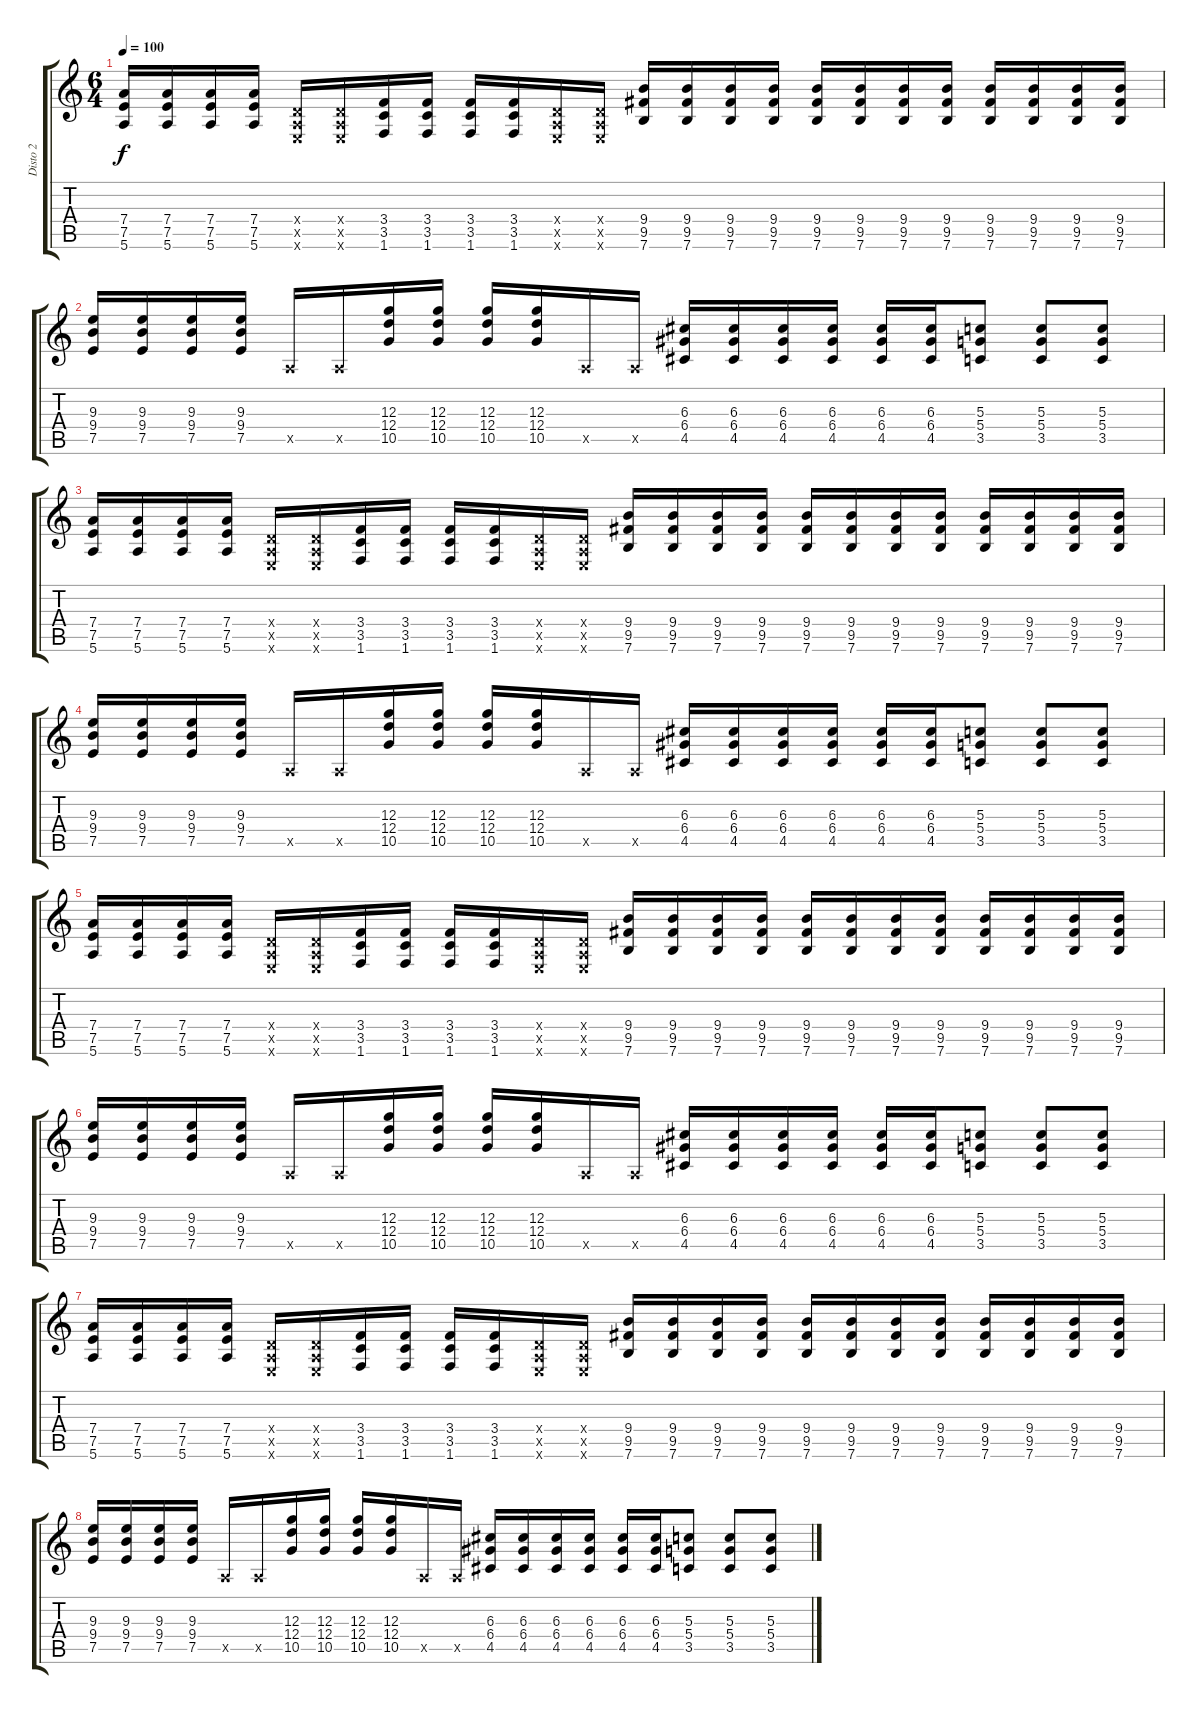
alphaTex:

\track ("Disto 2" "Disto 2") {instrument distortionguitar}
\staff {score tabs}
\tuning (E4 B3 G3 D3 A2 E2) {hide}
\ts (6 4)
\tempo 100
\clef g2
\ks c
(7.4 7.5 5.6).16{dy f} (7.4 7.5 5.6).16 (7.4 7.5 5.6).16 (7.4 7.5 5.6).16 (0.4{x} 0.5{x} 0.6{x}).16 (0.4{x} 0.5{x} 0.6{x}).16 (3.4 3.5 1.6).16 (3.4 3.5 1.6).16 (3.4 3.5 1.6).16 (3.4 3.5 1.6).16 (0.4{x} 0.5{x} 0.6{x}).16 (0.4{x} 0.5{x} 0.6{x}).16 (9.4 9.5 7.6).16 (9.4 9.5 7.6).16 (9.4 9.5 7.6).16 (9.4 9.5 7.6).16 (9.4 9.5 7.6).16 (9.4 9.5 7.6).16 (9.4 9.5 7.6).16 (9.4 9.5 7.6).16 (9.4 9.5 7.6).16 (9.4 9.5 7.6).16 (9.4 9.5 7.6).16 (9.4 9.5 7.6).16 |
(9.3 9.4 7.5).16{volume 14} (9.3 9.4 7.5).16 (9.3 9.4 7.5).16 (9.3 9.4 7.5).16 0.5{x}.16 0.5{x}.16 (12.3 12.4 10.5).16 (12.3 12.4 10.5).16 (12.3 12.4 10.5).16 (12.3 12.4 10.5).16 0.5{x}.16 0.5{x}.16 (6.3 6.4 4.5).16 (6.3 6.4 4.5).16 (6.3 6.4 4.5).16 (6.3 6.4 4.5).16 (6.3 6.4 4.5).16 (6.3 6.4 4.5).16 (5.3 5.4 3.5).8 (5.3 5.4 3.5).8 (5.3 5.4 3.5).8 |
(7.4 7.5 5.6).16 (7.4 7.5 5.6).16 (7.4 7.5 5.6).16 (7.4 7.5 5.6).16 (0.4{x} 0.5{x} 0.6{x}).16 (0.4{x} 0.5{x} 0.6{x}).16 (3.4 3.5 1.6).16 (3.4 3.5 1.6).16 (3.4 3.5 1.6).16 (3.4 3.5 1.6).16 (0.4{x} 0.5{x} 0.6{x}).16 (0.4{x} 0.5{x} 0.6{x}).16 (9.4 9.5 7.6).16 (9.4 9.5 7.6).16 (9.4 9.5 7.6).16 (9.4 9.5 7.6).16 (9.4 9.5 7.6).16 (9.4 9.5 7.6).16 (9.4 9.5 7.6).16 (9.4 9.5 7.6).16 (9.4 9.5 7.6).16 (9.4 9.5 7.6).16 (9.4 9.5 7.6).16 (9.4 9.5 7.6).16 |
(9.3 9.4 7.5).16{volume 14} (9.3 9.4 7.5).16 (9.3 9.4 7.5).16 (9.3 9.4 7.5).16 0.5{x}.16 0.5{x}.16 (12.3 12.4 10.5).16 (12.3 12.4 10.5).16 (12.3 12.4 10.5).16 (12.3 12.4 10.5).16 0.5{x}.16 0.5{x}.16 (6.3 6.4 4.5).16 (6.3 6.4 4.5).16 (6.3 6.4 4.5).16 (6.3 6.4 4.5).16 (6.3 6.4 4.5).16 (6.3 6.4 4.5).16 (5.3 5.4 3.5).8 (5.3 5.4 3.5).8 (5.3 5.4 3.5).8 |
(7.4 7.5 5.6).16 (7.4 7.5 5.6).16 (7.4 7.5 5.6).16 (7.4 7.5 5.6).16 (0.4{x} 0.5{x} 0.6{x}).16 (0.4{x} 0.5{x} 0.6{x}).16 (3.4 3.5 1.6).16 (3.4 3.5 1.6).16 (3.4 3.5 1.6).16 (3.4 3.5 1.6).16 (0.4{x} 0.5{x} 0.6{x}).16 (0.4{x} 0.5{x} 0.6{x}).16 (9.4 9.5 7.6).16 (9.4 9.5 7.6).16 (9.4 9.5 7.6).16 (9.4 9.5 7.6).16 (9.4 9.5 7.6).16 (9.4 9.5 7.6).16 (9.4 9.5 7.6).16 (9.4 9.5 7.6).16 (9.4 9.5 7.6).16 (9.4 9.5 7.6).16 (9.4 9.5 7.6).16 (9.4 9.5 7.6).16 |
(9.3 9.4 7.5).16{volume 14} (9.3 9.4 7.5).16 (9.3 9.4 7.5).16 (9.3 9.4 7.5).16 0.5{x}.16 0.5{x}.16 (12.3 12.4 10.5).16 (12.3 12.4 10.5).16 (12.3 12.4 10.5).16 (12.3 12.4 10.5).16 0.5{x}.16 0.5{x}.16 (6.3 6.4 4.5).16 (6.3 6.4 4.5).16 (6.3 6.4 4.5).16 (6.3 6.4 4.5).16 (6.3 6.4 4.5).16 (6.3 6.4 4.5).16 (5.3 5.4 3.5).8 (5.3 5.4 3.5).8 (5.3 5.4 3.5).8 |
(7.4 7.5 5.6).16 (7.4 7.5 5.6).16 (7.4 7.5 5.6).16 (7.4 7.5 5.6).16 (0.4{x} 0.5{x} 0.6{x}).16 (0.4{x} 0.5{x} 0.6{x}).16 (3.4 3.5 1.6).16 (3.4 3.5 1.6).16 (3.4 3.5 1.6).16 (3.4 3.5 1.6).16 (0.4{x} 0.5{x} 0.6{x}).16 (0.4{x} 0.5{x} 0.6{x}).16 (9.4 9.5 7.6).16 (9.4 9.5 7.6).16 (9.4 9.5 7.6).16 (9.4 9.5 7.6).16 (9.4 9.5 7.6).16 (9.4 9.5 7.6).16 (9.4 9.5 7.6).16 (9.4 9.5 7.6).16 (9.4 9.5 7.6).16 (9.4 9.5 7.6).16 (9.4 9.5 7.6).16 (9.4 9.5 7.6).16 |
(9.3 9.4 7.5).16{volume 14} (9.3 9.4 7.5).16 (9.3 9.4 7.5).16 (9.3 9.4 7.5).16 0.5{x}.16 0.5{x}.16 (12.3 12.4 10.5).16 (12.3 12.4 10.5).16 (12.3 12.4 10.5).16 (12.3 12.4 10.5).16 0.5{x}.16 0.5{x}.16 (6.3 6.4 4.5).16 (6.3 6.4 4.5).16 (6.3 6.4 4.5).16 (6.3 6.4 4.5).16 (6.3 6.4 4.5).16 (6.3 6.4 4.5).16 (5.3 5.4 3.5).8 (5.3 5.4 3.5).8 (5.3 5.4 3.5).8
